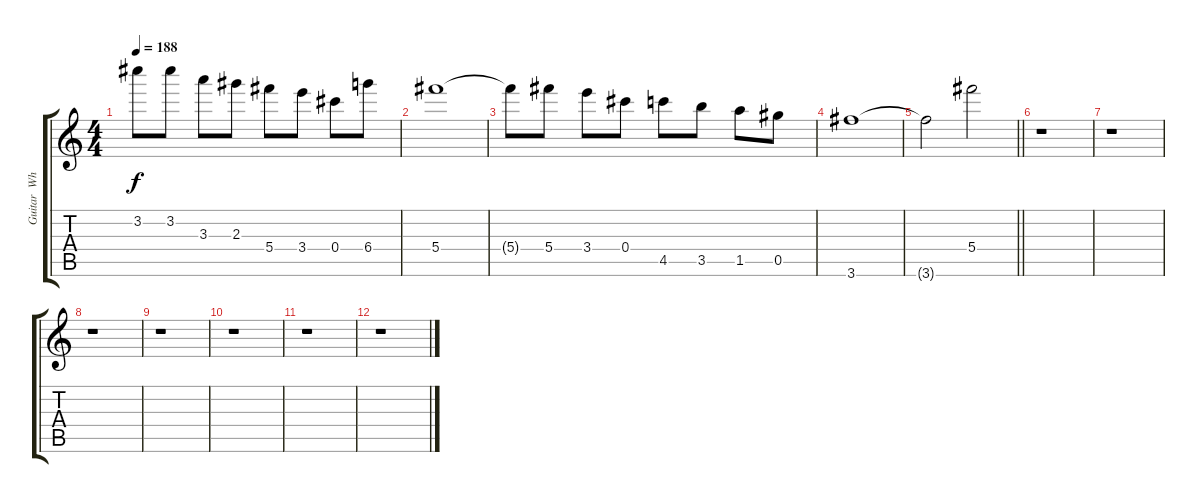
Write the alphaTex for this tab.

\track ("Guitar  Whammy (2 octave up) (Sakito)" "Guitar  Wh") {instrument overdrivenguitar}
\staff {score tabs}
\tuning (Eb6 Bb5 Gb5 Db5 Ab4 Eb4) {hide}
\ts (4 4)
\tempo 188
\clef g2
\ks c
3.2{t}.8{dy f} 3.2.8 3.3.8 2.3.8 5.4.8 3.4.8 0.4.8 6.4.8 |
5.4.1 |
5.4{t}.8 5.4.8 3.4.8 0.4.8 4.5.8 3.5.8 1.5.8 0.5.8 |
3.6.1 |
\barLineRight lightlight
3.6{t}.2 5.4.2 |
r.1 |
r.1 |
r.1 |
r.1 |
r.1 |
r.1 |
r.1
